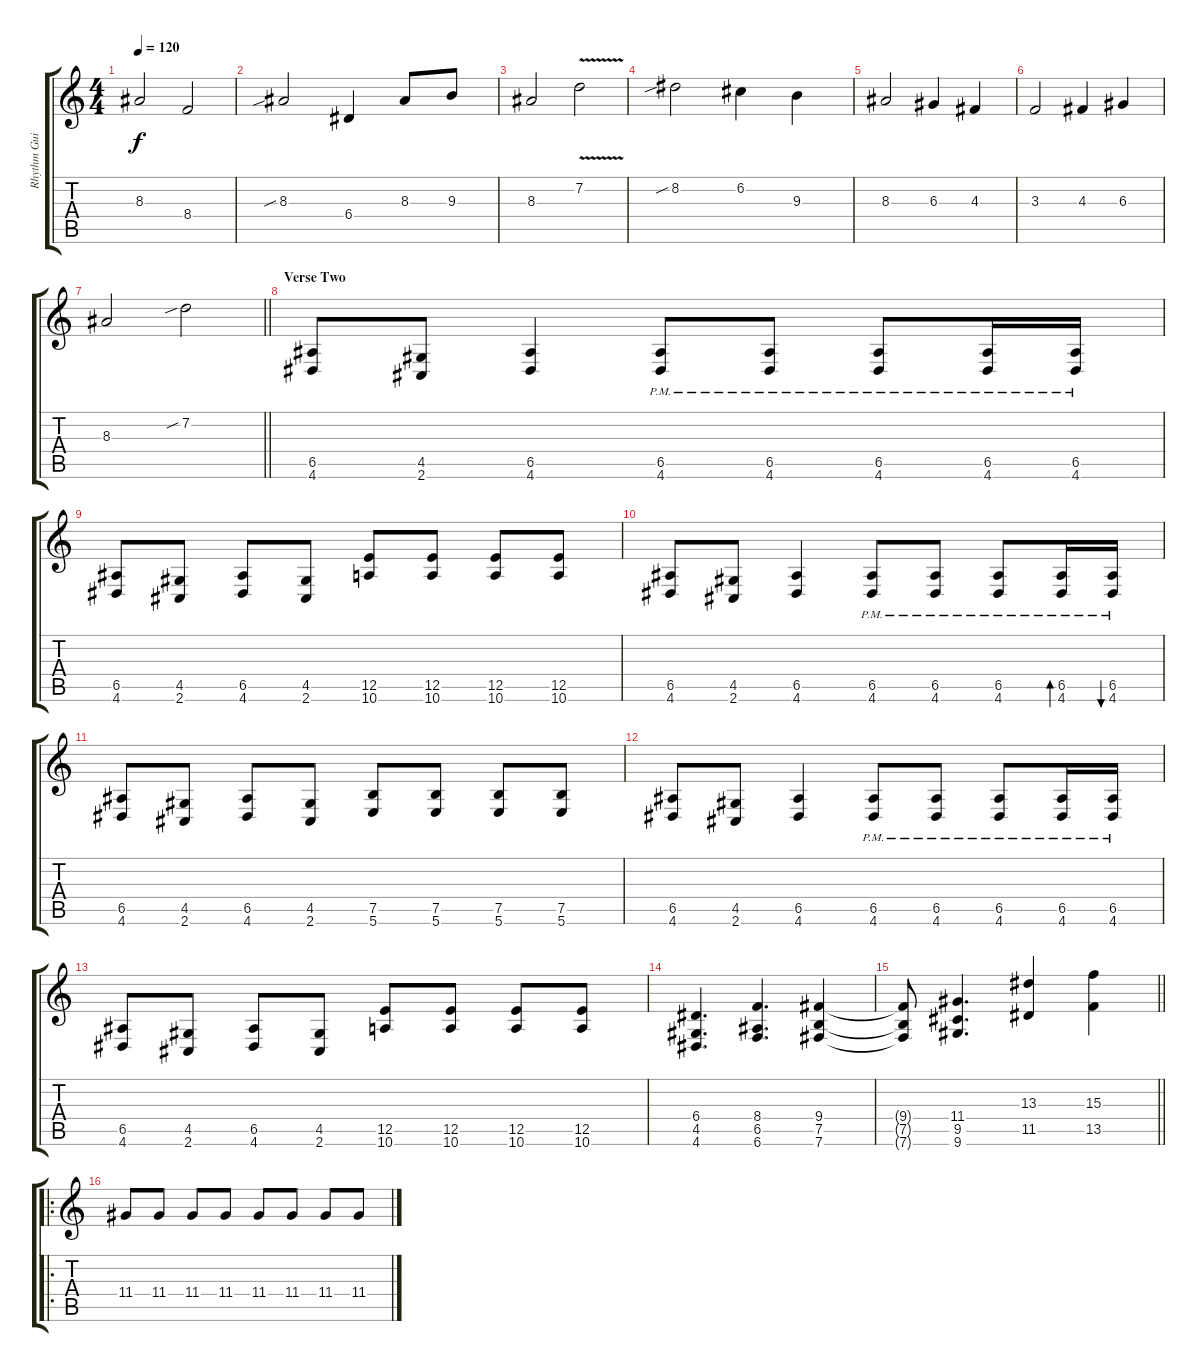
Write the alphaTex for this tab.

\track ("Rhythm Guitar" "Rhythm Gui") {instrument distortionguitar}
\staff {score tabs}
\tuning (B3 G3 D3 A2 E2 B1) {hide}
\ts (4 4)
\tempo 120
\clef g2
\ks c
8.3.2{dy f} 8.4.2 |
8.3{sib}.2 6.4.4 8.3.8 9.3.8 |
8.3.2 7.2{v}.2 |
8.2{sib}.2 6.2.4 9.3.4 |
8.3.2 6.3.4 4.3.4 |
3.3.2 4.3.4 6.3.4 |
\barLineRight lightlight
8.3.2 7.2{sib}.2 |
\section ("" "Verse Two")
(6.5 4.6).8{balance 8} (4.5 2.6).8 (6.5 4.6).4 (6.5{pm} 4.6{pm}).8 (6.5{pm} 4.6{pm}).8 (6.5{pm} 4.6{pm}).8 (6.5{pm} 4.6{pm}).16 (6.5{pm} 4.6{pm}).16 |
(6.5 4.6).8 (4.5 2.6).8 (6.5 4.6).8 (4.5 2.6).8 (12.5 10.6).8 (12.5 10.6).8 (12.5 10.6).8 (12.5 10.6).8 |
(6.5 4.6).8 (4.5 2.6).8 (6.5 4.6).4 (6.5{pm} 4.6{pm}).8 (6.5{pm} 4.6{pm}).8 (6.5{pm} 4.6{pm}).8 (6.5{pm} 4.6{pm}).16{bd 60} (6.5{pm} 4.6{pm}).16{bu 60} |
(6.5 4.6).8 (4.5 2.6).8 (6.5 4.6).8 (4.5 2.6).8 (7.5 5.6).8 (7.5 5.6).8 (7.5 5.6).8 (7.5 5.6).8 |
(6.5 4.6).8 (4.5 2.6).8 (6.5 4.6).4 (6.5{pm} 4.6{pm}).8 (6.5{pm} 4.6{pm}).8 (6.5{pm} 4.6{pm}).8 (6.5{pm} 4.6{pm}).16 (6.5{pm} 4.6{pm}).16 |
(6.5 4.6).8 (4.5 2.6).8 (6.5 4.6).8 (4.5 2.6).8 (12.5 10.6).8 (12.5 10.6).8 (12.5 10.6).8 (12.5 10.6).8 |
(6.4 4.5 4.6).4{d} (8.4 6.5 6.6).4{d} (9.4 7.5 7.6).4 |
\barLineRight lightlight
(9.4{t} 7.5{t} 7.6{t}).8 (11.4 9.5 9.6).4{d} (13.3 11.5).4 (15.3 13.5).4 |
\ro
11.4.8 11.4.8 11.4.8 11.4.8 11.4.8 11.4.8 11.4.8 11.4.8
